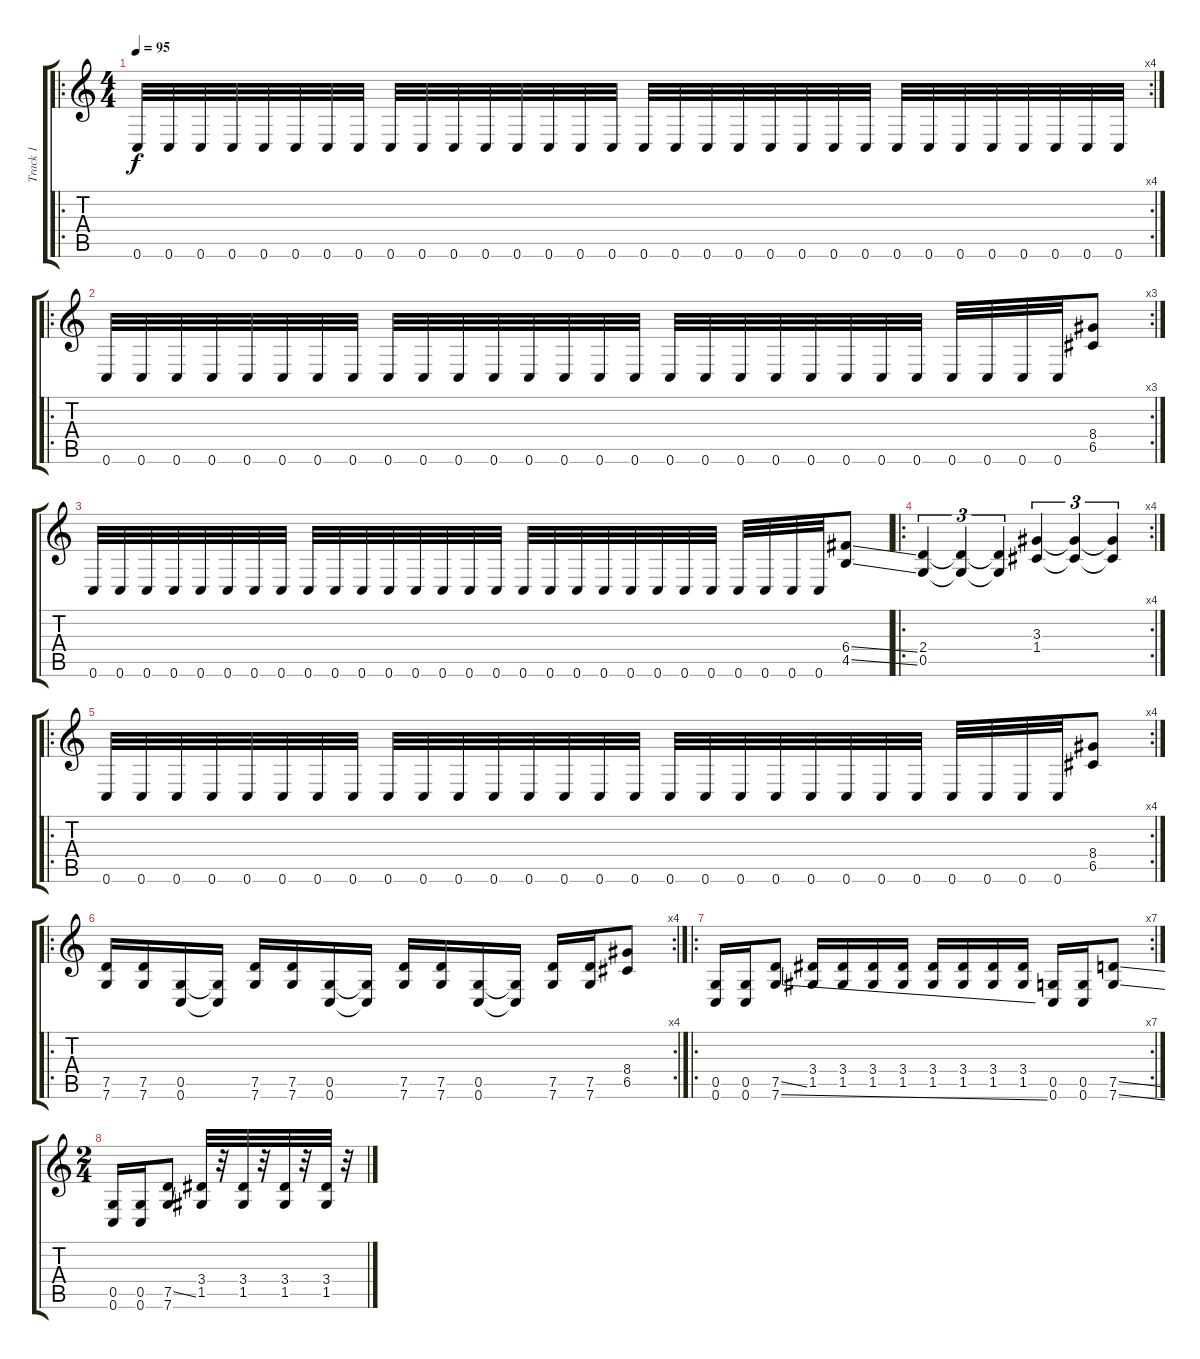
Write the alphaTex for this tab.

\track ("Track 1" "Track 1") {instrument distortionguitar}
\staff {score tabs}
\tuning (D4 A3 F3 C3 G2 C2) {hide}
\ro
\rc 4
\ts (4 4)
\tempo 95
\clef g2
\ks c
0.6.32{dy f} 0.6.32 0.6.32 0.6.32 0.6.32 0.6.32 0.6.32 0.6.32 0.6.32 0.6.32 0.6.32 0.6.32 0.6.32 0.6.32 0.6.32 0.6.32 0.6.32 0.6.32 0.6.32 0.6.32 0.6.32 0.6.32 0.6.32 0.6.32 0.6.32 0.6.32 0.6.32 0.6.32 0.6.32 0.6.32 0.6.32 0.6.32 |
\ro
\rc 3
0.6.32 0.6.32 0.6.32 0.6.32 0.6.32 0.6.32 0.6.32 0.6.32 0.6.32 0.6.32 0.6.32 0.6.32 0.6.32 0.6.32 0.6.32 0.6.32 0.6.32 0.6.32 0.6.32 0.6.32 0.6.32 0.6.32 0.6.32 0.6.32 0.6.32 0.6.32 0.6.32 0.6.32 (8.4 6.5).8 |
0.6.32 0.6.32 0.6.32 0.6.32 0.6.32 0.6.32 0.6.32 0.6.32 0.6.32 0.6.32 0.6.32 0.6.32 0.6.32 0.6.32 0.6.32 0.6.32 0.6.32 0.6.32 0.6.32 0.6.32 0.6.32 0.6.32 0.6.32 0.6.32 0.6.32 0.6.32 0.6.32 0.6.32 (6.4{ss} 4.5{ss}).8 |
\ro
\rc 4
(2.4 0.5).4{tu (3 2) balance 0} (2.4{t} 0.5{t}).4{tu (3 2) balance 16} (2.4{t} 0.5{t}).4{tu (3 2) balance 0} (3.3 1.4).4{tu (3 2) balance 16} (3.3{t} 1.4{t}).4{tu (3 2) balance 0} (3.3{t} 1.4{t}).4{tu (3 2) balance 16} |
\ro
\rc 4
0.6.32 0.6.32 0.6.32 0.6.32 0.6.32 0.6.32 0.6.32 0.6.32 0.6.32 0.6.32 0.6.32 0.6.32 0.6.32 0.6.32 0.6.32 0.6.32 0.6.32 0.6.32 0.6.32 0.6.32 0.6.32 0.6.32 0.6.32 0.6.32 0.6.32 0.6.32 0.6.32 0.6.32 (8.4 6.5).8 |
\ro
\rc 4
(7.5 7.6).16 (7.5 7.6).16 (0.5 0.6).16 (0.5{t} 0.6{t}).16 (7.5 7.6).16 (7.5 7.6).16 (0.5 0.6).16 (0.5{t} 0.6{t}).16 (7.5 7.6).16 (7.5 7.6).16 (0.5 0.6).16 (0.5{t} 0.6{t}).16 (7.5 7.6).16 (7.5 7.6).16 (8.4 6.5).8 |
\ro
\rc 7
(0.5 0.6).16 (0.5 0.6).16 (7.5{ss} 7.6{ss}).8 (3.4 1.5).16 (3.4 1.5).16 (3.4 1.5).16 (3.4 1.5).16 (3.4 1.5).16 (3.4 1.5).16 (3.4 1.5).16 (3.4 1.5).16 (0.5 0.6).16 (0.5 0.6).16 (7.5{ss} 7.6{ss}).8 |
\ts (2 4)
(0.5 0.6).16 (0.5 0.6).16 (7.5{ss} 7.6).8 (3.4 1.5).32 r.32 (3.4 1.5).32 r.32 (3.4 1.5).32 r.32 (3.4 1.5).32 r.32
